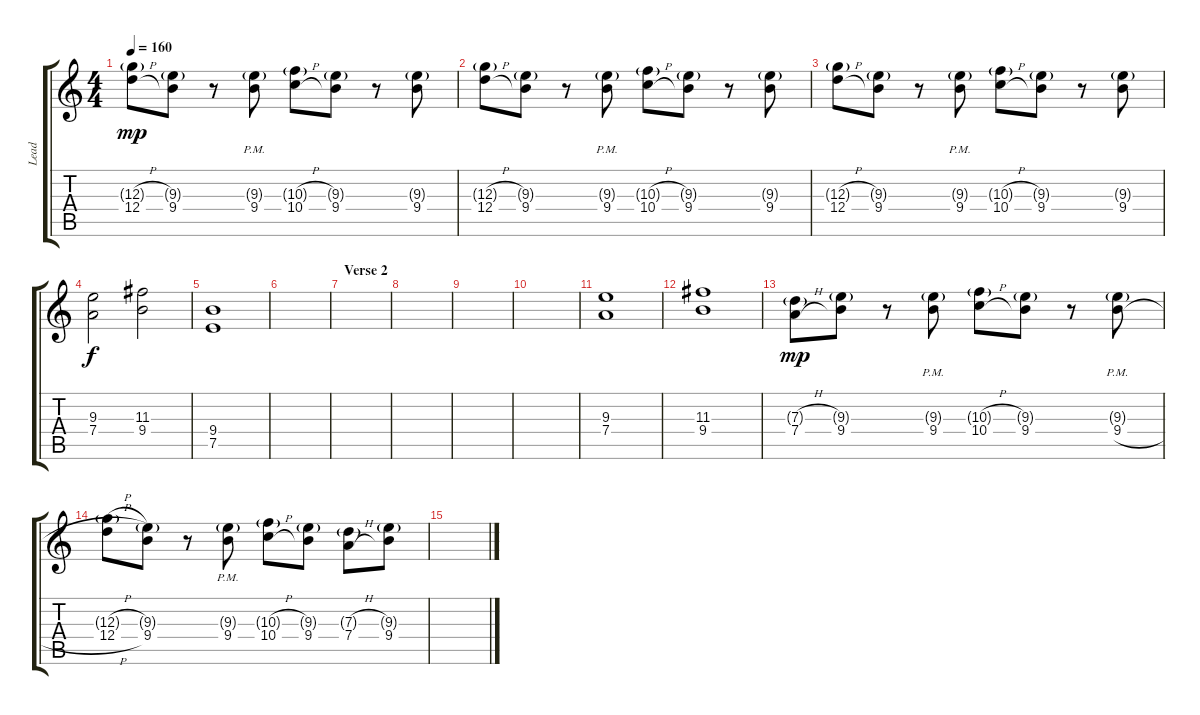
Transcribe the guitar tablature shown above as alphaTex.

\track ("Lead" "Lead") {instrument distortionguitar}
\staff {score tabs}
\tuning (E4 B3 G3 D3 A2 E2) {hide}
\ts (4 4)
\tempo 160
\clef g2
\ks c
(12.3{h g} 12.4{h}).8{dy mp} (9.3{g} 9.4).8 r.8 (9.3{g pm} 9.4{pm}).8 (10.3{h g} 10.4{h}).8 (9.3{g} 9.4).8 r.8 (9.3{g} 9.4).8 |
(12.3{h g} 12.4{h}).8 (9.3{g} 9.4).8 r.8 (9.3{g pm} 9.4{pm}).8 (10.3{h g} 10.4{h}).8 (9.3{g} 9.4).8 r.8 (9.3{g} 9.4).8 |
(12.3{h g} 12.4{h}).8 (9.3{g} 9.4).8 r.8 (9.3{g pm} 9.4{pm}).8 (10.3{h g} 10.4{h}).8 (9.3{g} 9.4).8 r.8 (9.3{g} 9.4).8 |
(9.3 7.4).2{dy f} (11.3 9.4).2 |
(9.4 7.5).1 |
|
\section ("" "Verse 2")
|
|
|
|
(9.3 7.4).1 |
(11.3 9.4).1 |
(7.3{h g} 7.4{h}).8{dy mp} (9.3{g} 9.4).8 r.8 (9.3{g} 9.4{pm}).8 (10.3{h g} 10.4{h}).8 (9.3{g} 9.4).8 r.8 (9.3{g pm} 9.4{h}).8 |
(12.3{h g} 12.4{h}).8 (9.3{g} 9.4).8 r.8 (9.3{g pm} 9.4{pm}).8 (10.3{h g} 10.4{h}).8 (9.3{g} 9.4).8 (7.3{h g} 7.4{h}).8 (9.3{g} 9.4).8 |
\section ("" "")
